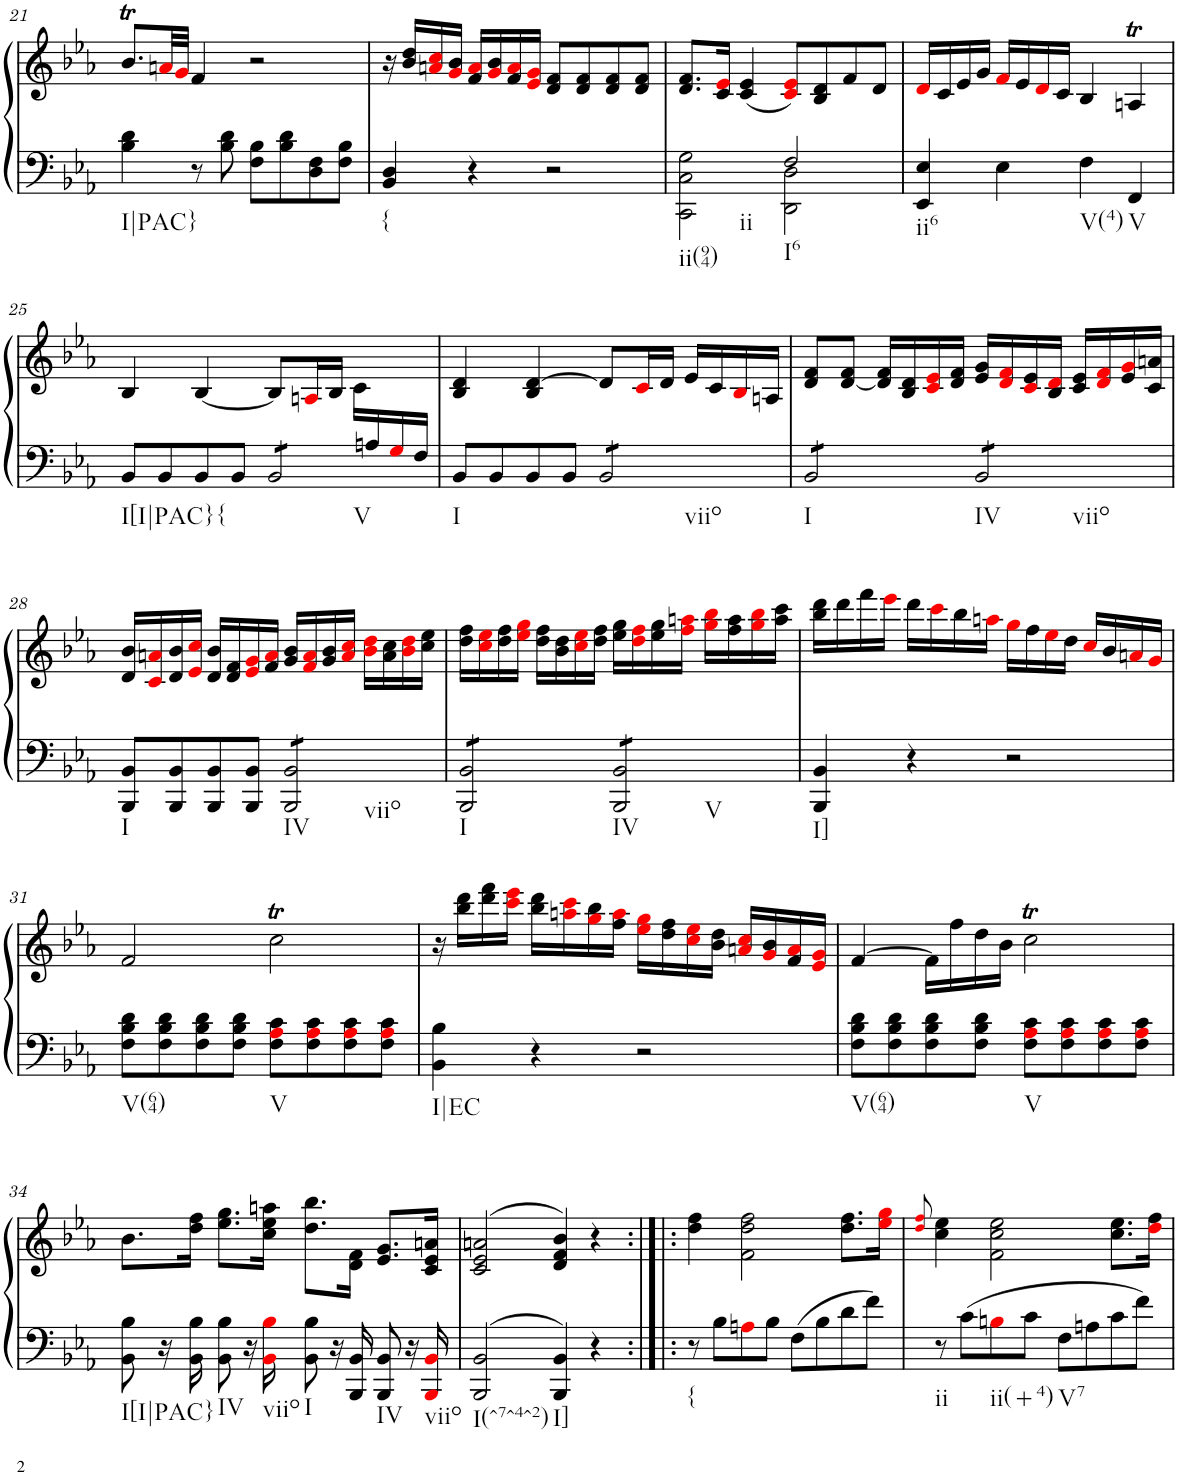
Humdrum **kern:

**kern	**kern	**harte
*part1	*part1	*part1
*staff2	*staff1	*
*I"Piano	*	*
*I'Pno.	*	*
!!LO:PB:g=z
*clefF4	*clefG2	*
*k[b-e-a-]	*k[b-e-a-]	*
*M4/4	*M4/4	*
*met(c)	*met(c)	*
=21	=21	=21
4B-\ 4d\	8.b-T/L	.
.	32ani/LL	.
.	32gi/JJJ	.
8r	4f/	.
8B-\ 8d\	.	.
8F\ 8B-\L	2r	.
8B-\ 8d\	.	.
8D\ 8F\	.	.
8F\ 8B-\J	.	.
=22	=22	=22
!	!	!LO:H:kt={
4BB-/ 4D/	16r	N
.	16b-/ 16dd/LL	.
.	16ani/ 16cci/	.
.	16gi/ 16b-/JJ	.
4r	16f/ 16ai/LL	.
.	16gi/ 16b-/	.
.	16f/ 16ai/	.
.	16e-i/ 16gi/JJ	.
2r	8d/ 8f/L	.
.	8d/ 8f/	.
.	8d/ 8f/	.
.	8d/ 8f/J	.
=23	=23	=23
*^	*	*
2G\	2CC\ 2C\	8.d/ 8.f/L	.
.	.	16c/ 16e-i/Jk	.
.	.	(<4c/ 4e-/	.
2F/	2DD\ 2D\	8ci/ 8e-i/L)	.
.	.	8B-/ 8d/	.
.	.	8f/	.
.	.	8d/J	.
*v	*v	*	*
=24	=24	=24
4EE-/ 4E-/	16di/LL	.
.	16c/	.
.	16e-/	.
.	16g/JJ	.
4E-\	16fi/LL	.
.	16e-/	.
.	16di/	.
.	16c/JJ	.
4F\	4B-/	.
4FF/	4Ant/	.
!!LO:LB:g=z
=25	=25	=25
*^	*	*
16ryy	8BB-/L	4B-/	.
.	8BB-/	.	.
.	8BB-/	[4B-/	.
.	8BB-/J	.	.
.	2BB-@8@/	8B-/L]	.
.	.	16Ani/L	.
.	.	16B-/JJ	.
.	.	16c\LL	.
16An/	.	8.ryy	.
16Gi/	.	.	.
16F/JJ	.	.	.
*v	*v	*	*
=26	=26	=26
8BB-/L	4B-/ 4d/	.
8BB-/	.	.
8BB-/	4B-/ [4d/	.
8BB-/J	.	.
2BB-@8@/	8d/L]	.
.	16ci/L	.
.	16d/JJ	.
.	16e-/LL	.
.	16c/	.
.	16B-i/	.
.	16An/JJ	.
=27	=27	=27
2BB-@8@/	8d/ 8f/L	.
.	[8d/ 8f/J	.
.	16d/] 16f/LL	.
.	16B-/ 16d/	.
.	16ci/ 16e-i/	.
.	16d/ 16f/JJ	.
2BB-@8@/	16e-/ 16g/LL	.
.	16di/ 16fi/	.
.	16ci/ 16e-/	.
.	16B-/ 16di/JJ	.
.	16c/ 16e-/LL	.
.	16di/ 16fi/	.
.	16e-/ 16gi/	.
.	16c/ 16an/JJ	.
!!LO:LB:g=z
=28	=28	=28
8BBB-/ 8BB-/L	16d/ 16b-/LL	.
.	16ci/ 16ani/	.
8BBB-/ 8BB-/	16d/ 16b-/	.
.	16e-i/ 16cci/JJ	.
8BBB-/ 8BB-/	16d/ 16b-/LL	.
.	16d/ 16f/	.
8BBB-/ 8BB-/J	16e-i/ 16gi/	.
.	16f/ 16ai/JJ	.
2BBB-/@8@ 2BB-/@8@	16g/ 16b-/LL	.
.	16fi/ 16ai/	.
.	16g/ 16b-/	.
.	16ai/ 16cci/JJ	.
.	16b-i\ 16ddi\LL	.
.	16a\ 16cc\	.
.	16b-i\ 16ddi\	.
.	16cc\ 16ee-\JJ	.
=29	=29	=29
2BBB-/@8@ 2BB-/@8@	16dd\ 16ff\LL	.
.	16cci\ 16ee-i\	.
.	16dd\ 16ff\	.
.	16ee-i\ 16ggi\JJ	.
.	16dd\ 16ff\LL	.
.	16b-\ 16dd\	.
.	16cci\ 16ee-i\	.
.	16dd\ 16ff\JJ	.
2BBB-/@8@ 2BB-/@8@	16ee-\ 16gg\LL	.
.	16ddi\ 16ffi\	.
.	16ee-\ 16gg\	.
.	16ffi\ 16aani\JJ	.
.	16ggi\ 16bb-i\LL	.
.	16ff\ 16aa\	.
.	16ggi\ 16bb-i\	.
.	16aa\ 16ccc\JJ	.
=30	=30	=30
4BBB-/ 4BB-/	16bb-\ 16ddd\LL	.
.	16ddd\	.
.	16fff\	.
.	16eee-i\JJ	.
4r	16ddd\LL	.
.	16ccci\	.
.	16bb-\	.
.	16aani\JJ	.
2r	16ggi\LL	.
.	16ff\	.
.	16ee-i\	.
.	16dd\JJ	.
.	16cci/LL	.
.	16b-/	.
.	16ani/	.
.	16gi/JJ	.
!!LO:LB:g=z
=31	=31	=31
8F\ 8B-\ 8d\L	2f/	.
8F\ 8B-\ 8d\	.	.
8F\ 8B-\ 8d\	.	.
8F\ 8B-\ 8d\J	.	.
8F\ 8A-i\ 8c\L	2ccT\	.
8F\ 8A-i\ 8c\	.	.
8F\ 8A-i\ 8c\	.	.
8F\ 8A-i\ 8c\J	.	.
=32	=32	=32
4BB-\ 4B-\	16r	.
.	16bb-\ 16ddd\LL	.
.	16ddd\ 16fff\	.
.	16ccci\ 16eee-i\JJ	.
4r	16bb-\ 16ddd\LL	.
.	16aani\ 16ccci\	.
.	16ggi\ 16bb-\	.
.	16ff\ 16aai\JJ	.
2r	16ee-i\ 16ggi\LL	.
.	16dd\ 16ff\	.
.	16cci\ 16ee-i\	.
.	16b-\ 16dd\JJ	.
.	16ani/ 16cci/LL	.
.	16gi/ 16b-/	.
.	16f/ 16ai/	.
.	16e-i/ 16gi/JJ	.
=33	=33	=33
8F\ 8B-\ 8d\L	[4f/	.
8F\ 8B-\ 8d\	.	.
8F\ 8B-\ 8d\	16f\LL]	.
.	16ff\	.
8F\ 8B-\ 8d\J	16dd\	.
.	16b-\JJ	.
8F\ 8A-i\ 8c\L	2ccT\	.
8F\ 8A-i\ 8c\	.	.
8F\ 8A-i\ 8c\	.	.
8F\ 8A-i\ 8c\J	.	.
!!LO:LB:g=z
=34	=34	=34
8BB-\ 8B-\	8.b-\L	.
16r	.	.
16BB-\ 16B-\	16dd\ 16ff\Jk	.
8BB-\ 8B-\	8.ee-\ 8.gg\L	.
16r	.	.
16BB-i\ 16B-i\	16cc\ 16ee-\ 16aan\Jk	.
8BB-\ 8B-\	8.dd\ 8.bb-\L	.
16r	.	.
16BBB-/ 16BB-/	16d\ 16f\Jk	.
8BBB-/ 8BB-/	8.e-/ 8.g/L	.
16r	.	.
16BBB-i/ 16BB-i/	16c/ 16e-/ 16an/Jk	.
=35	=35	=35
2BBB-/ 2BB-/	(>2c/ 2e-/ 2an/	.
4BBB-/ 4BB-/	4d/ 4f/ 4b-/)	.
4r	4r	.
=36:|!|:	=36:|!|:	=36:|!|:
!	!	!LO:H:kt={
8r	4dd\ 4ff\	N
8B-\L	.	.
8Ani\	2f\ 2dd\ 2ff\	.
8B-\J	.	.
8F\L	.	.
8B-\	.	.
8d\	8.dd\ 8.ff\L	.
8f\J	.	.
.	16ee-i\ 16ggi\Jk	.
=37	=37	=37
.	8qddi/ 8qffi/	.
8r	4cc\ 4ee-\	.
8c\L	.	.
8Bni\	2f\ 2cc\ 2ee-\	.
8c\J	.	.
8F\L	.	.
8An\	.	.
8c\	8.cc\ 8.ee-\L	.
8f\J	.	.
.	16ddi\ 16ff\Jk	.
=	=	=
*-	*-	*-
